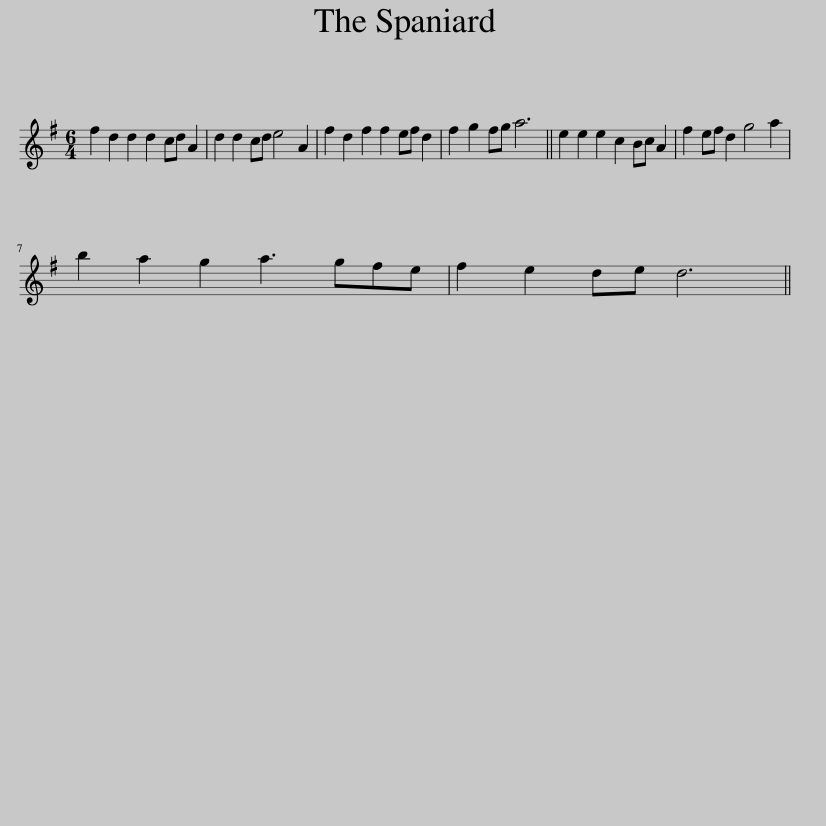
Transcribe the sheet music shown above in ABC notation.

X:1
L:1/8
M:6/4
I:linebreak $
K:G
V:1 treble
V:1
 f2 d2 d2 d2 cd A2 | d2 d2 cd e4 A2 | f2 d2 f2 f2 ef d2 | f2 g2 fg a6 || e2 e2 e2 c2 Bc A2 | %5
 f2 ef d2 g4 a2 |$ b2 a2 g2 a3 gfe | f2 e2 de d6 || %8
